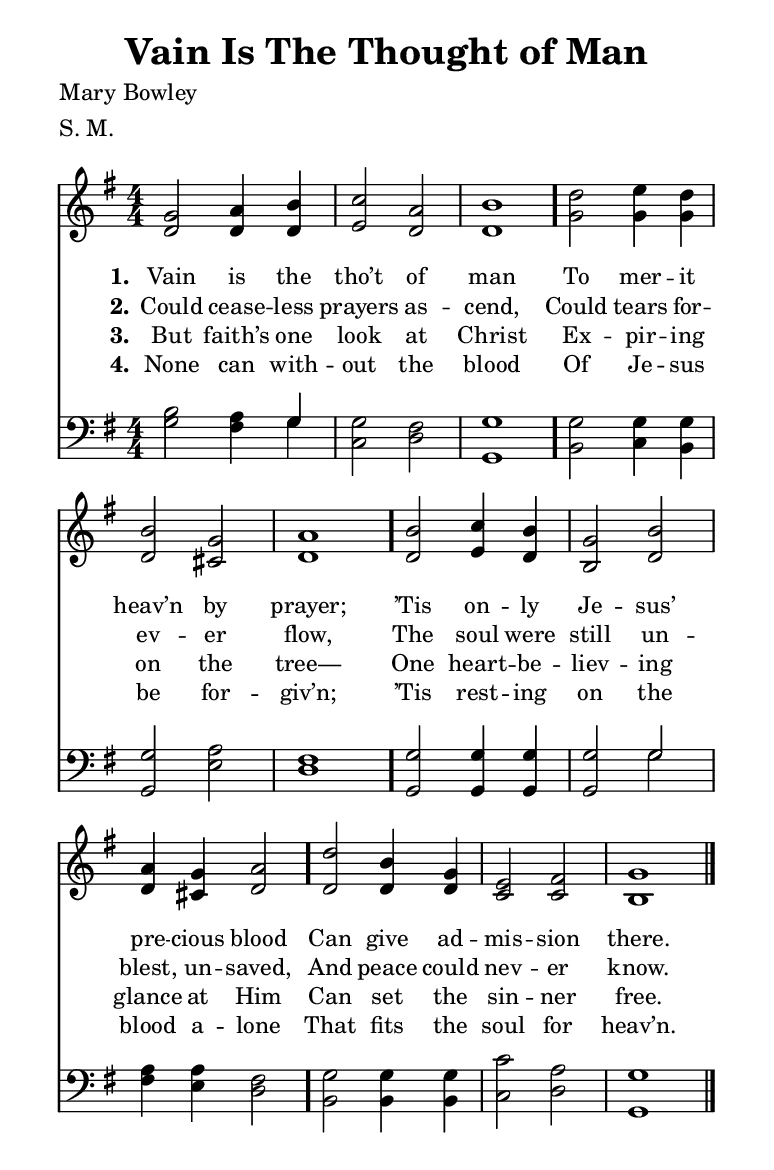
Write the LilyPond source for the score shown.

\include "common/global.ily"
\paper {
  \include "common/paper.ily"
  ragged-bottom = ##t
  ragged-last-bottom = ##t
  systems-per-page = ##f
  %page-count = ##f
}

\header{
  hymnnumber = "50"
  title = "Vain Is The Thought of Man"
  tunename = "Moreland"
  meter = "S. M."
  poet = "Mary Bowley"
  %composer = ""
  %copyright = ""
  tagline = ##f
}

% for fermata in MIDI
ta = { \tempo 4=110 }
tb = { \tempo 4=55  }

patternAA = { c2 c4 c4 | c2 c2 | c1 }
patternAB = { c2 c4 c4 | c2 c2 | c4 c4 c2 }

global = {
  \include "common/overrides.ily"
  \override Staff.TimeSignature.style = #'numbered
  \time 4/4
  \override Score.MetronomeMark.transparent = ##t % hide all fermata changes too
  \ta
  \key g \major
  %\partial 4
  \autoBeamOff
}

notesSoprano = {
\global
\relative c'' {

  \changePitch \patternAA { g a b | c a | b }
  \changePitch \patternAA { d e d | b g | a }
  \changePitch \patternAB { b c b | g b | a g a }
  \changePitch \patternAA { d b g | e fis | g }

  \bar "|."

}
}

notesAlto = {
\global
\relative e' {

  \changePitch \patternAA { d d d | e d | d }
  \changePitch \patternAA { g g g | d cis | d }
  \changePitch \patternAB { d e d | b d | d cis d }
  \changePitch \patternAA { d d d | c c | b }

}
}

notesTenor = {
\global
\relative a {

  \changePitch \patternAA { b a g | g fis | g }
  \changePitch \patternAA { g g g | g a | fis }
  \changePitch \patternAB { g g g | g g | a a fis }
  \changePitch \patternAA { g g g | c a | g }

}
}

notesBass = {
\global
\relative f {

  \changePitch \patternAA { g fis g | c, d | g, }
  \changePitch \patternAA { b c b | g e' | d }
  \changePitch \patternAB { g, g g | g g' | fis e d }
  \changePitch \patternAA { b b b | c d | g, }

}
}

wordsA = \lyricmode {
\set stanza = "1."

Vain is the tho’t of man \bar "."
To mer -- it heav’n by prayer; \bar "."
’Tis on -- ly Je -- sus’ pre -- cious blood \bar "."
Can give ad -- mis -- sion there. \bar "."

}

wordsB = \lyricmode {
\set stanza = "2."

Could cease -- less prayers as -- cend,
Could tears for -- ev -- er flow,
The soul were still un -- blest, un -- saved,
And peace could nev -- er know.

}

wordsC = \lyricmode {
\set stanza = "3."

But faith’s one look at Christ
Ex -- pir -- ing on the tree—
One heart -- be -- liev -- ing glance at Him
Can set the sin -- ner free.

}

wordsD = \lyricmode {
\set stanza = "4."

None can with -- out the blood
Of Je -- sus be for -- giv’n;
’Tis rest -- ing on the blood a -- lone
That fits the soul for heav’n.

}

\score {
  \context ChoirStaff <<
    \context Staff = upper <<
      \set ChoirStaff.systemStartDelimiter = #'SystemStartBar
      \partcombine #'(2 . 9) \notesSoprano \notesAlto
      \context NullVoice = sopranos { \voiceOne << \notesSoprano >> }
      \context NullVoice = altos { \voiceTwo << \notesAlto >> }
      \context Lyrics = one   \lyricsto sopranos \wordsA
      \context Lyrics = two   \lyricsto sopranos \wordsB
      \context Lyrics = three \lyricsto sopranos \wordsC
      \context Lyrics = four  \lyricsto sopranos \wordsD
    >>
    \context Staff = men <<
      \clef bass
      \partcombine #'(2 . 9) \notesTenor \notesBass
      \context NullVoice = tenors { \voiceOne << \notesTenor >> }
      \context NullVoice = basses { \voiceTwo << \notesBass >> }
    >>
  >>
  \layout {
    \include "common/layout.ily"
  }
  \midi{
    \include "common/midi.ily"
  }
}

\version "2.19.49"  % necessary for upgrading to future LilyPond versions.

% vi:set et ts=2 sw=2 ai nocindent syntax=lilypond:
